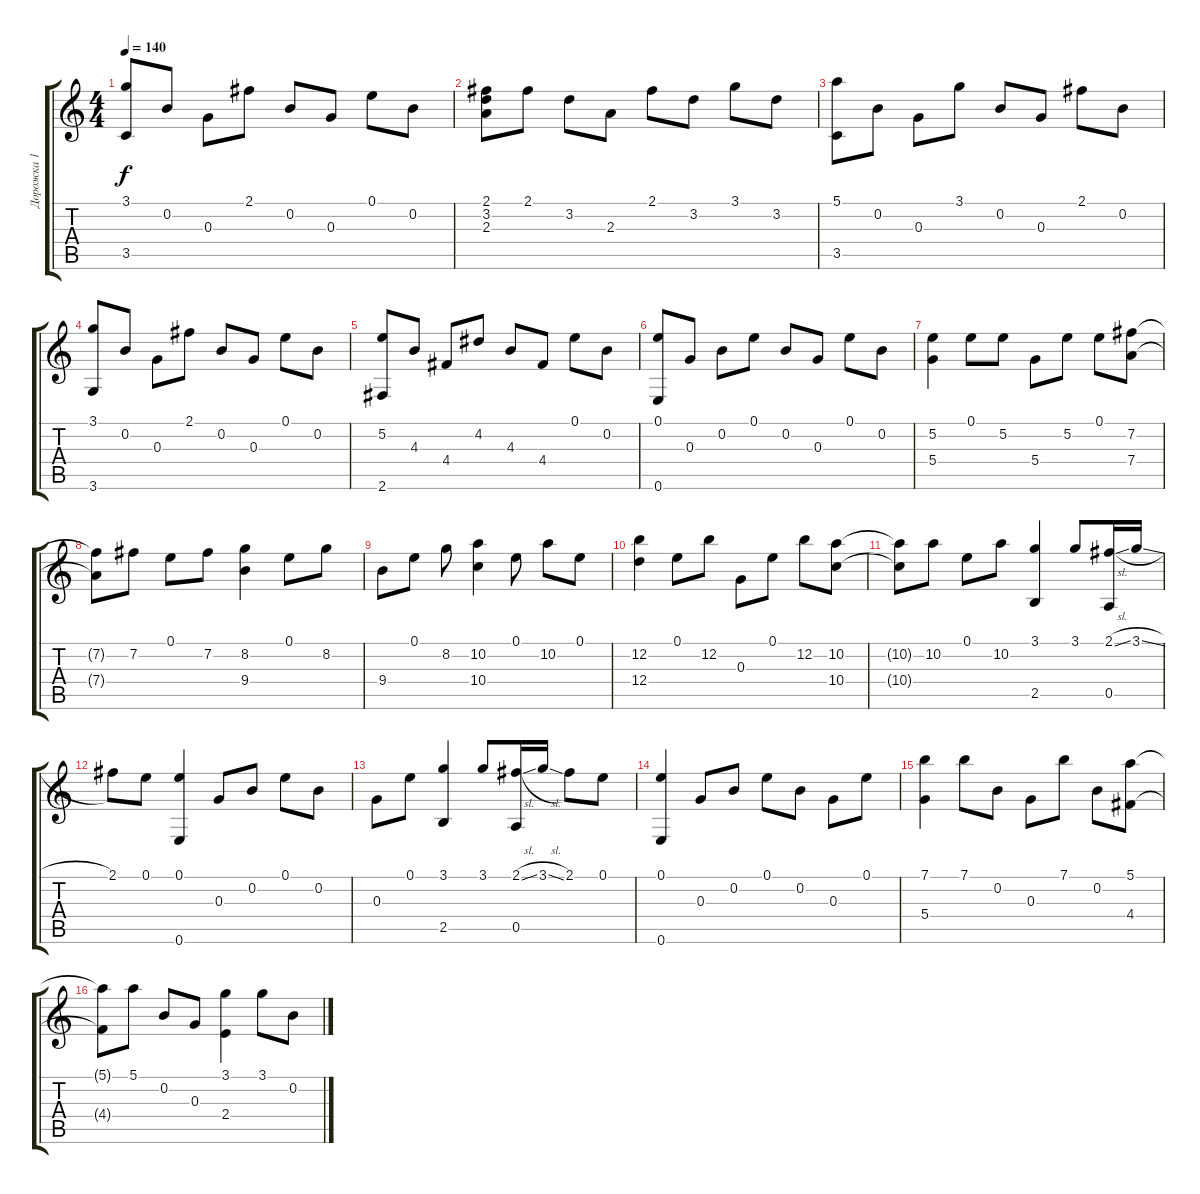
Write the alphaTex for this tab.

\track ("Дорожка 1" "Дорожка 1") {instrument acousticguitarsteel}
\staff {score tabs}
\tuning (E4 B3 G3 D3 A2 E2) {hide}
\ts (4 4)
\tempo 140
\clef g2
\ks c
(3.1 3.5).8{dy f} 0.2.8 0.3.8 2.1.8 0.2.8 0.3.8 0.1.8 0.2.8 |
(2.1 3.2 2.3).8 2.1.8 3.2.8 2.3.8 2.1.8 3.2.8 3.1.8 3.2.8 |
(5.1 3.5).8 0.2.8 0.3.8 3.1.8 0.2.8 0.3.8 2.1.8 0.2.8 |
(3.1 3.6).8 0.2.8 0.3.8 2.1.8 0.2.8 0.3.8 0.1.8 0.2.8 |
(5.2 2.6).8 4.3.8 4.4.8 4.2.8 4.3.8 4.4.8 0.1.8 0.2.8 |
(0.1 0.6).8 0.3.8 0.2.8 0.1.8 0.2.8 0.3.8 0.1.8 0.2.8 |
(5.2 5.4).4 0.1.8 5.2.8 5.4.8 5.2.8 0.1.8 (7.2 7.4).8 |
(7.2{t} 7.4{t}).8 7.2.8 0.1.8 7.2.8 (8.2 9.4).4 0.1.8 8.2.8 |
9.4.8 0.1.8 8.2.8 (10.2 10.4).4 0.1.8 10.2.8 0.1.8 |
(12.2 12.4).4 0.1.8 12.2.8 0.3.8 0.1.8 12.2.8 (10.2 10.4).8 |
(10.2{t} 10.4{t}).8 10.2.8 0.1.8 10.2.8 (3.1 2.5).4 3.1.8 (2.1{sl} 0.5).16 3.1{sl}.16 |
2.1.8 0.1.8 (0.1 0.6).4 0.3.8 0.2.8 0.1.8 0.2.8 |
0.3.8 0.1.8 (3.1 2.5).4 3.1.8 (2.1{sl} 0.5).16 3.1{sl}.16 2.1.8 0.1.8 |
(0.1 0.6).4 0.3.8 0.2.8 0.1.8 0.2.8 0.3.8 0.1.8 |
(7.1 5.4).4 7.1.8 0.2.8 0.3.8 7.1.8 0.2.8 (5.1 4.4).8 |
(5.1{t} 4.4{t}).8 5.1.8 0.2.8 0.3.8 (3.1 2.4).4 3.1.8 0.2.8
